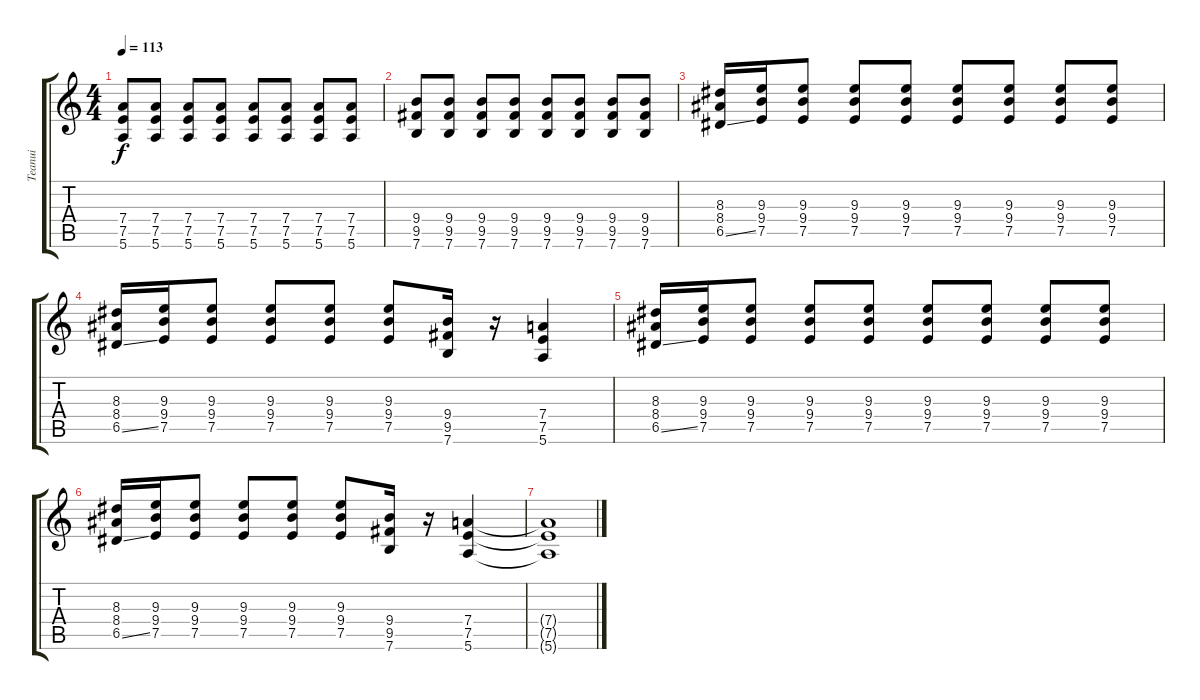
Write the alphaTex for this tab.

\track ("Teanui" "Teanui") {instrument distortionguitar}
\staff {score tabs}
\tuning (E4 B3 G3 D3 A2 E2) {hide}
\ts (4 4)
\tempo 113
\clef g2
\ks c
(7.4 7.5 5.6).8{dy f} (7.4 7.5 5.6).8 (7.4 7.5 5.6).8 (7.4 7.5 5.6).8 (7.4 7.5 5.6).8 (7.4 7.5 5.6).8 (7.4 7.5 5.6).8 (7.4 7.5 5.6).8 |
(9.4 9.5 7.6).8 (9.4 9.5 7.6).8 (9.4 9.5 7.6).8 (9.4 9.5 7.6).8 (9.4 9.5 7.6).8 (9.4 9.5 7.6).8 (9.4 9.5 7.6).8 (9.4 9.5 7.6).8 |
(8.3 8.4 6.5{ss}).16 (9.3 9.4 7.5).16 (9.3 9.4 7.5).8 (9.3 9.4 7.5).8 (9.3 9.4 7.5).8 (9.3 9.4 7.5).8 (9.3 9.4 7.5).8 (9.3 9.4 7.5).8 (9.3 9.4 7.5).8 |
(8.3 8.4 6.5{ss}).16 (9.3 9.4 7.5).16 (9.3 9.4 7.5).8 (9.3 9.4 7.5).8 (9.3 9.4 7.5).8 (9.3 9.4 7.5).8 (9.4 9.5 7.6).16 r.16 (7.4 7.5 5.6).4 |
(8.3 8.4 6.5{ss}).16 (9.3 9.4 7.5).16 (9.3 9.4 7.5).8 (9.3 9.4 7.5).8 (9.3 9.4 7.5).8 (9.3 9.4 7.5).8 (9.3 9.4 7.5).8 (9.3 9.4 7.5).8 (9.3 9.4 7.5).8 |
(8.3 8.4 6.5{ss}).16 (9.3 9.4 7.5).16 (9.3 9.4 7.5).8 (9.3 9.4 7.5).8 (9.3 9.4 7.5).8 (9.3 9.4 7.5).8 (9.4 9.5 7.6).16 r.16 (7.4 7.5 5.6).4 |
(7.4{t} 7.5{t} 5.6{t}).1
